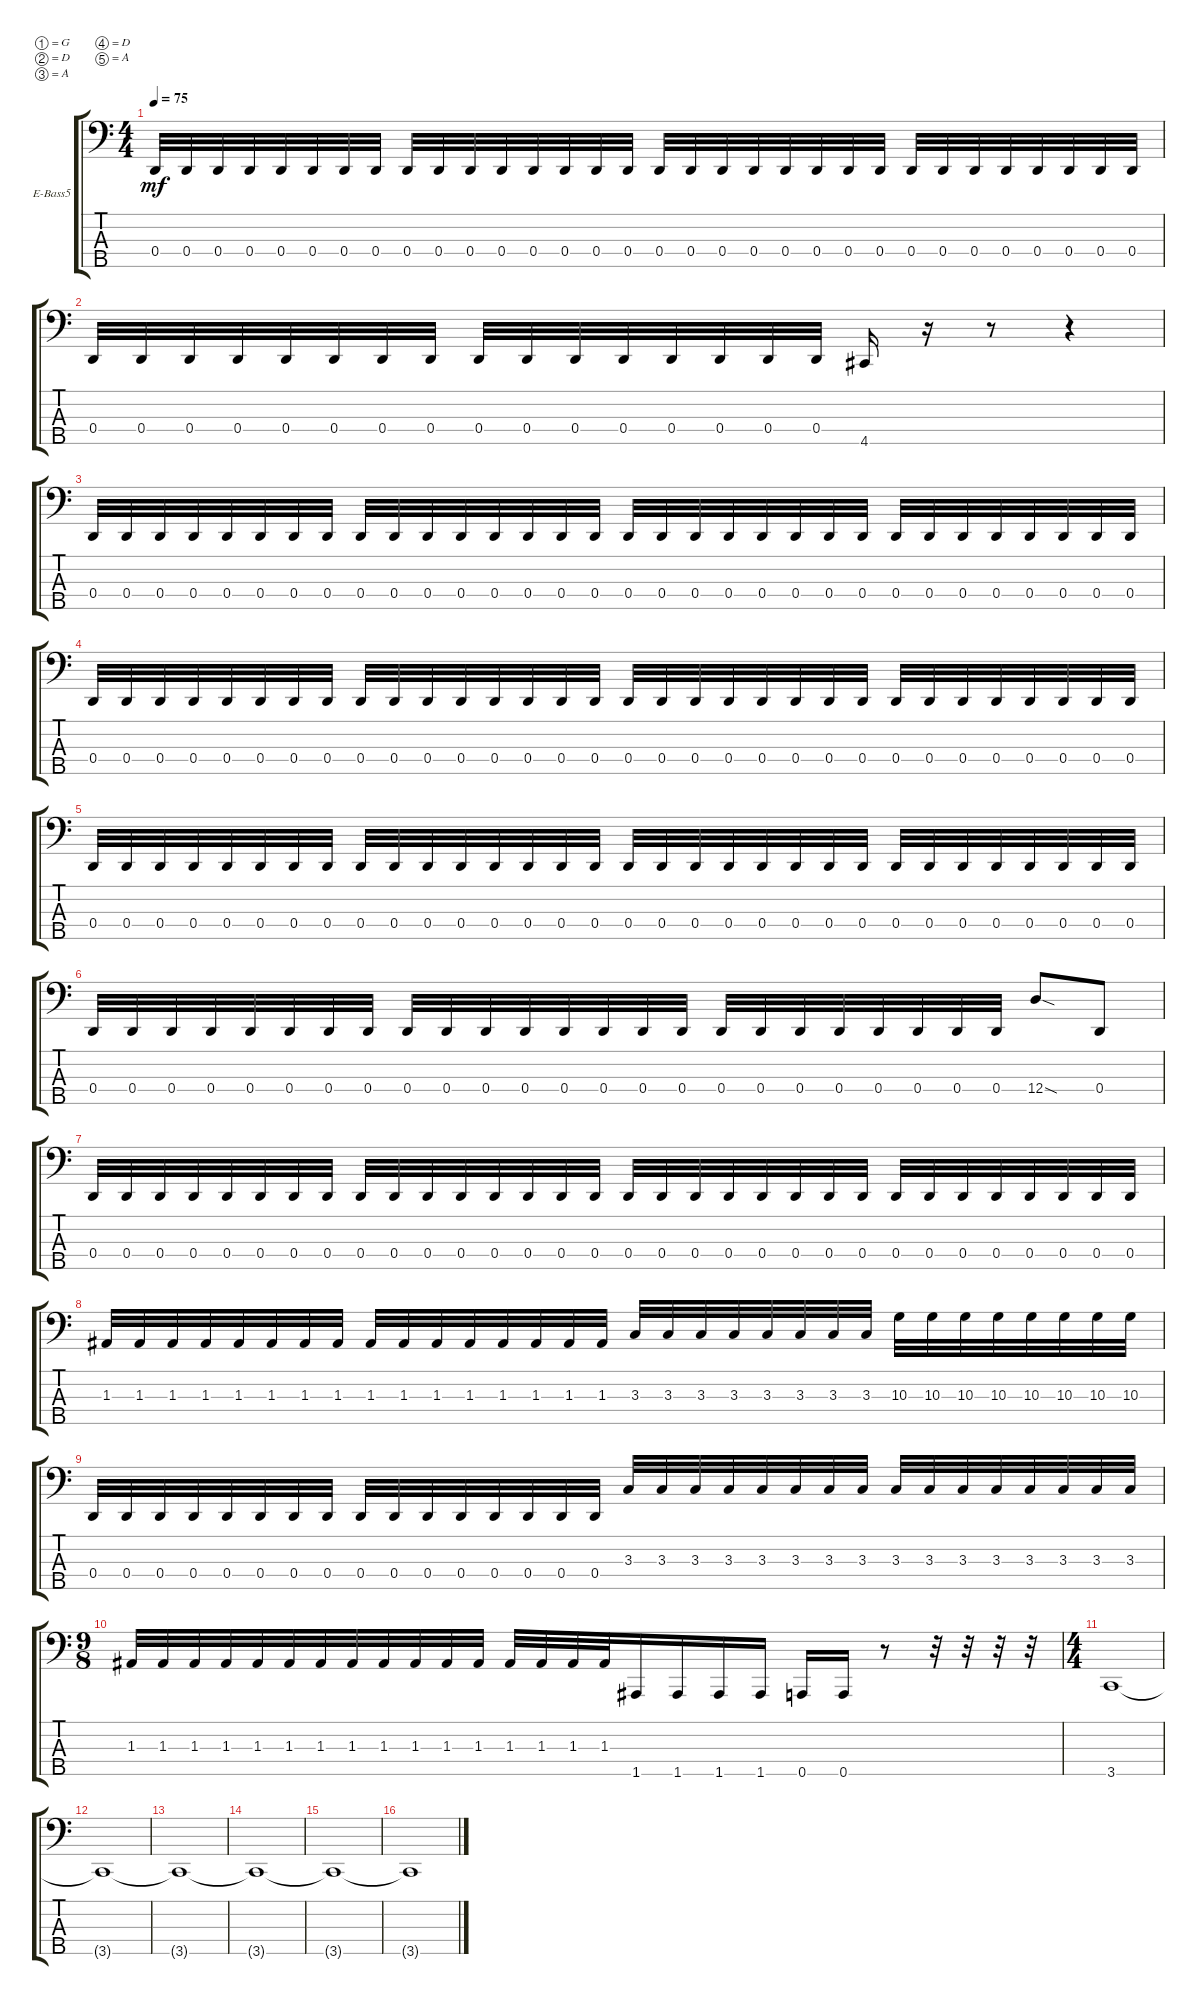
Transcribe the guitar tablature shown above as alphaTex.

\defaultSystemsLayout 4
\bracketExtendMode groupsimilarinstruments
\firstSystemTrackNameOrientation horizontal
\otherSystemsTrackNameOrientation horizontal
\track ("Electric Bass" "E-Bass5") {instrument electricbassfinger}
\staff {score tabs}
\tuning (G2 D2 A1 D1 A0)
\ts (4 4)
\tempo 75
\clef f4
\ks c
0.4.32{dy mf} 0.4.32 0.4.32 0.4.32 0.4.32 0.4.32 0.4.32 0.4.32 0.4.32 0.4.32 0.4.32 0.4.32 0.4.32 0.4.32 0.4.32 0.4.32 0.4.32 0.4.32 0.4.32 0.4.32 0.4.32 0.4.32 0.4.32 0.4.32 0.4.32 0.4.32 0.4.32 0.4.32 0.4.32 0.4.32 0.4.32 0.4.32 |
0.4.32 0.4.32 0.4.32 0.4.32 0.4.32 0.4.32 0.4.32 0.4.32 0.4.32 0.4.32 0.4.32 0.4.32 0.4.32 0.4.32 0.4.32 0.4.32 4.5.16 r.16 r.8 r.4 |
0.4.32 0.4.32 0.4.32 0.4.32 0.4.32 0.4.32 0.4.32 0.4.32 0.4.32 0.4.32 0.4.32 0.4.32 0.4.32 0.4.32 0.4.32 0.4.32 0.4.32 0.4.32 0.4.32 0.4.32 0.4.32 0.4.32 0.4.32 0.4.32 0.4.32 0.4.32 0.4.32 0.4.32 0.4.32 0.4.32 0.4.32 0.4.32 |
0.4.32 0.4.32 0.4.32 0.4.32 0.4.32 0.4.32 0.4.32 0.4.32 0.4.32 0.4.32 0.4.32 0.4.32 0.4.32 0.4.32 0.4.32 0.4.32 0.4.32 0.4.32 0.4.32 0.4.32 0.4.32 0.4.32 0.4.32 0.4.32 0.4.32 0.4.32 0.4.32 0.4.32 0.4.32 0.4.32 0.4.32 0.4.32 |
0.4.32 0.4.32 0.4.32 0.4.32 0.4.32 0.4.32 0.4.32 0.4.32 0.4.32 0.4.32 0.4.32 0.4.32 0.4.32 0.4.32 0.4.32 0.4.32 0.4.32 0.4.32 0.4.32 0.4.32 0.4.32 0.4.32 0.4.32 0.4.32 0.4.32 0.4.32 0.4.32 0.4.32 0.4.32 0.4.32 0.4.32 0.4.32 |
0.4.32 0.4.32 0.4.32 0.4.32 0.4.32 0.4.32 0.4.32 0.4.32 0.4.32 0.4.32 0.4.32 0.4.32 0.4.32 0.4.32 0.4.32 0.4.32 0.4.32 0.4.32 0.4.32 0.4.32 0.4.32 0.4.32 0.4.32 0.4.32 12.4{sod}.8 0.4.8 |
0.4.32 0.4.32 0.4.32 0.4.32 0.4.32 0.4.32 0.4.32 0.4.32 0.4.32 0.4.32 0.4.32 0.4.32 0.4.32 0.4.32 0.4.32 0.4.32 0.4.32 0.4.32 0.4.32 0.4.32 0.4.32 0.4.32 0.4.32 0.4.32 0.4.32 0.4.32 0.4.32 0.4.32 0.4.32 0.4.32 0.4.32 0.4.32 |
1.3.32 1.3.32 1.3.32 1.3.32 1.3.32 1.3.32 1.3.32 1.3.32 1.3.32 1.3.32 1.3.32 1.3.32 1.3.32 1.3.32 1.3.32 1.3.32 3.3.32 3.3.32 3.3.32 3.3.32 3.3.32 3.3.32 3.3.32 3.3.32 10.3.32 10.3.32 10.3.32 10.3.32 10.3.32 10.3.32 10.3.32 10.3.32 |
0.4.32 0.4.32 0.4.32 0.4.32 0.4.32 0.4.32 0.4.32 0.4.32 0.4.32 0.4.32 0.4.32 0.4.32 0.4.32 0.4.32 0.4.32 0.4.32 3.3.32 3.3.32 3.3.32 3.3.32 3.3.32 3.3.32 3.3.32 3.3.32 3.3.32 3.3.32 3.3.32 3.3.32 3.3.32 3.3.32 3.3.32 3.3.32 |
\ts (9 8)
1.3.32 1.3.32 1.3.32 1.3.32 1.3.32 1.3.32 1.3.32 1.3.32 1.3.32 1.3.32 1.3.32 1.3.32 1.3.32 1.3.32 1.3.32 1.3.32 1.5.16 1.5.16 1.5.16 1.5.16 0.5.16 0.5.16 r.8 r.32 r.32 r.32 r.32 |
\ts (4 4)
3.5.1 |
3.5{t}.1 |
3.5{t}.1 |
3.5{t}.1 |
3.5{t}.1 |
3.5{t}.1
